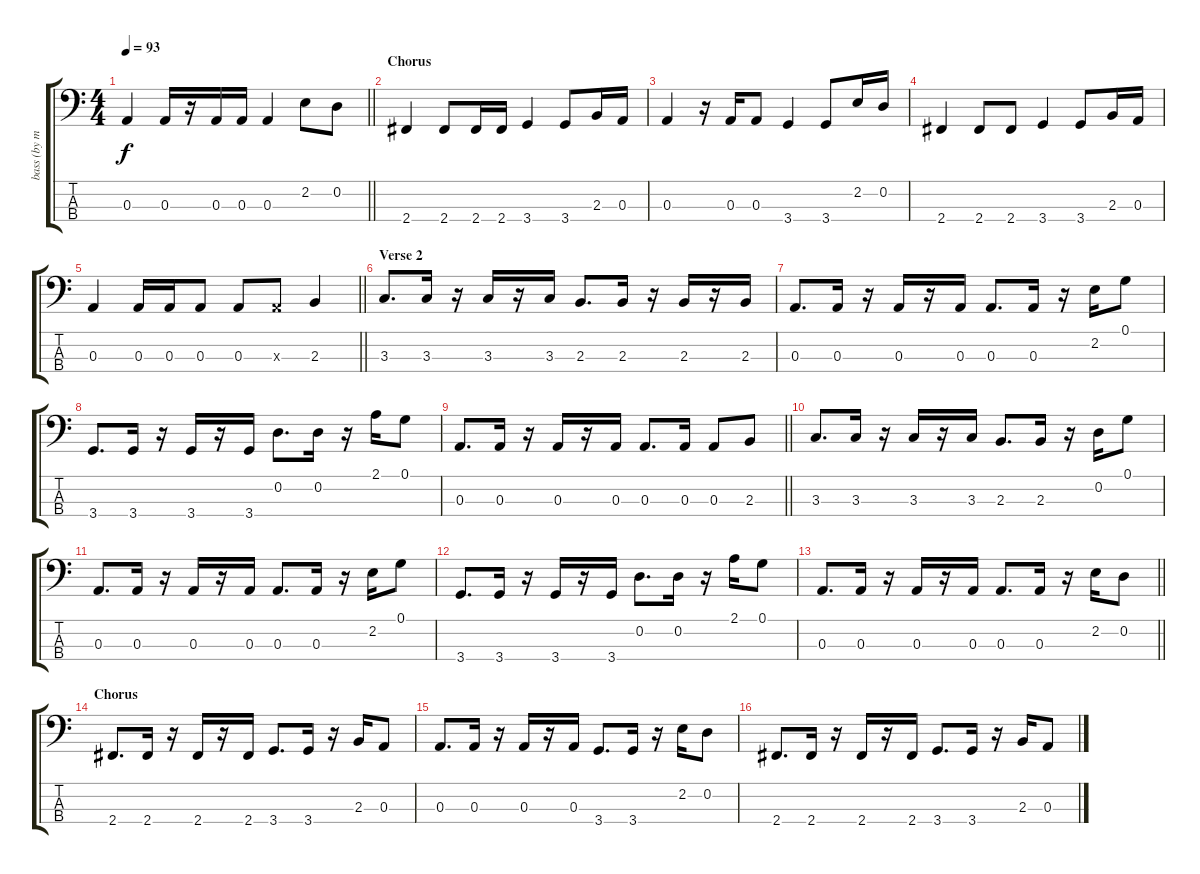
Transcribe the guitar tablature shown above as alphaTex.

\track ("bass (by maxor)" "bass (by m") {instrument electricbassfinger}
\staff {score tabs}
\tuning (G2 D2 A1 E1) {hide}
\ts (4 4)
\tempo 93
\clef f4
\barLineRight lightlight
\ks c
0.3.4{dy f} 0.3.16 r.16 0.3.16 0.3.16 0.3.4 2.2.8 0.2.8 |
\section ("" "Chorus")
2.4.4 2.4.8 2.4.16 2.4.16 3.4.4 3.4.8 2.3.16 0.3.16 |
0.3.4 r.16 0.3.16 0.3.8 3.4.4 3.4.8 2.2.16 0.2.16 |
2.4.4 2.4.8 2.4.8 3.4.4 3.4.8 2.3.16 0.3.16 |
\barLineRight lightlight
0.3.4 0.3.16 0.3.16 0.3.8 0.3.8 0.3{x}.8 2.3.4 |
\section ("" "Verse 2")
3.3.8{d} 3.3.16 r.16 3.3.16 r.16 3.3.16 2.3.8{d} 2.3.16 r.16 2.3.16 r.16 2.3.16 |
0.3.8{d} 0.3.16 r.16 0.3.16 r.16 0.3.16 0.3.8{d} 0.3.16 r.16 2.2.16 0.1.8 |
3.4.8{d} 3.4.16 r.16 3.4.16 r.16 3.4.16 0.2.8{d} 0.2.16 r.16 2.1.16 0.1.8 |
\barLineRight lightlight
0.3.8{d} 0.3.16 r.16 0.3.16 r.16 0.3.16 0.3.8{d} 0.3.16 0.3.8 2.3.8 |
3.3.8{d} 3.3.16 r.16 3.3.16 r.16 3.3.16 2.3.8{d} 2.3.16 r.16 0.2.16 0.1.8 |
0.3.8{d} 0.3.16 r.16 0.3.16 r.16 0.3.16 0.3.8{d} 0.3.16 r.16 2.2.16 0.1.8 |
3.4.8{d} 3.4.16 r.16 3.4.16 r.16 3.4.16 0.2.8{d} 0.2.16 r.16 2.1.16 0.1.8 |
\barLineRight lightlight
0.3.8{d} 0.3.16 r.16 0.3.16 r.16 0.3.16 0.3.8{d} 0.3.16 r.16 2.2.16 0.2.8 |
\section ("" "Chorus")
2.4.8{d} 2.4.16 r.16 2.4.16 r.16 2.4.16 3.4.8{d} 3.4.16 r.16 2.3.16 0.3.8 |
0.3.8{d} 0.3.16 r.16 0.3.16 r.16 0.3.16 3.4.8{d} 3.4.16 r.16 2.2.16 0.2.8 |
2.4.8{d} 2.4.16 r.16 2.4.16 r.16 2.4.16 3.4.8{d} 3.4.16 r.16 2.3.16 0.3.8
